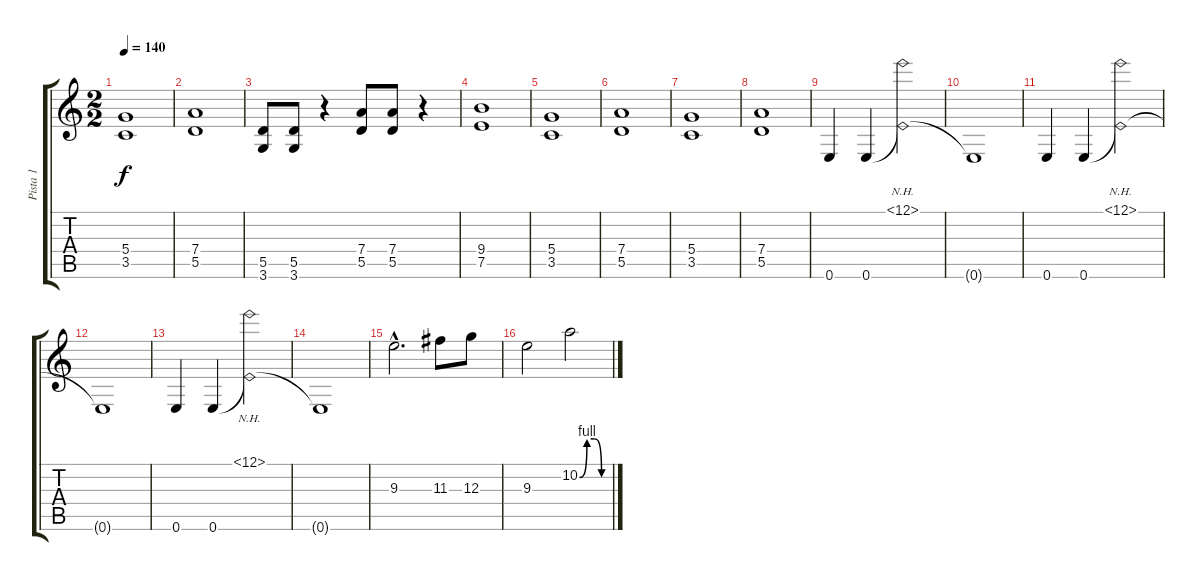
\track ("Pista 1" "Pista 1") {instrument distortionguitar}
\staff {score tabs}
\tuning (E4 B3 G3 D3 A2 E2) {hide}
\ts (2 2)
\tempo 140
\clef g2
\ks c
(5.4 3.5).1{dy f} |
(7.4 5.5).1 |
(5.5 3.6).8 (5.5 3.6).8 r.4 (7.4 5.5).8 (7.4 5.5).8 r.4 |
(9.4 7.5).1 |
(5.4 3.5).1 |
(7.4 5.5).1 |
(5.4 3.5).1 |
(7.4 5.5).1 |
0.6.4 0.6.4 (12.1{nh} 0.6{nh t}).2 |
0.6{t}.1 |
0.6.4 0.6.4 (12.1{nh} 0.6{nh t}).2 |
0.6{t}.1 |
0.6.4 0.6.4 (12.1{nh} 0.6{nh t}).2 |
0.6{t}.1 |
9.3{hac}.2{d} 11.3.8 12.3.8 |
9.3.2 10.2{be (custom 0 0 15 4 30 4 45 0 60 0)}.2
